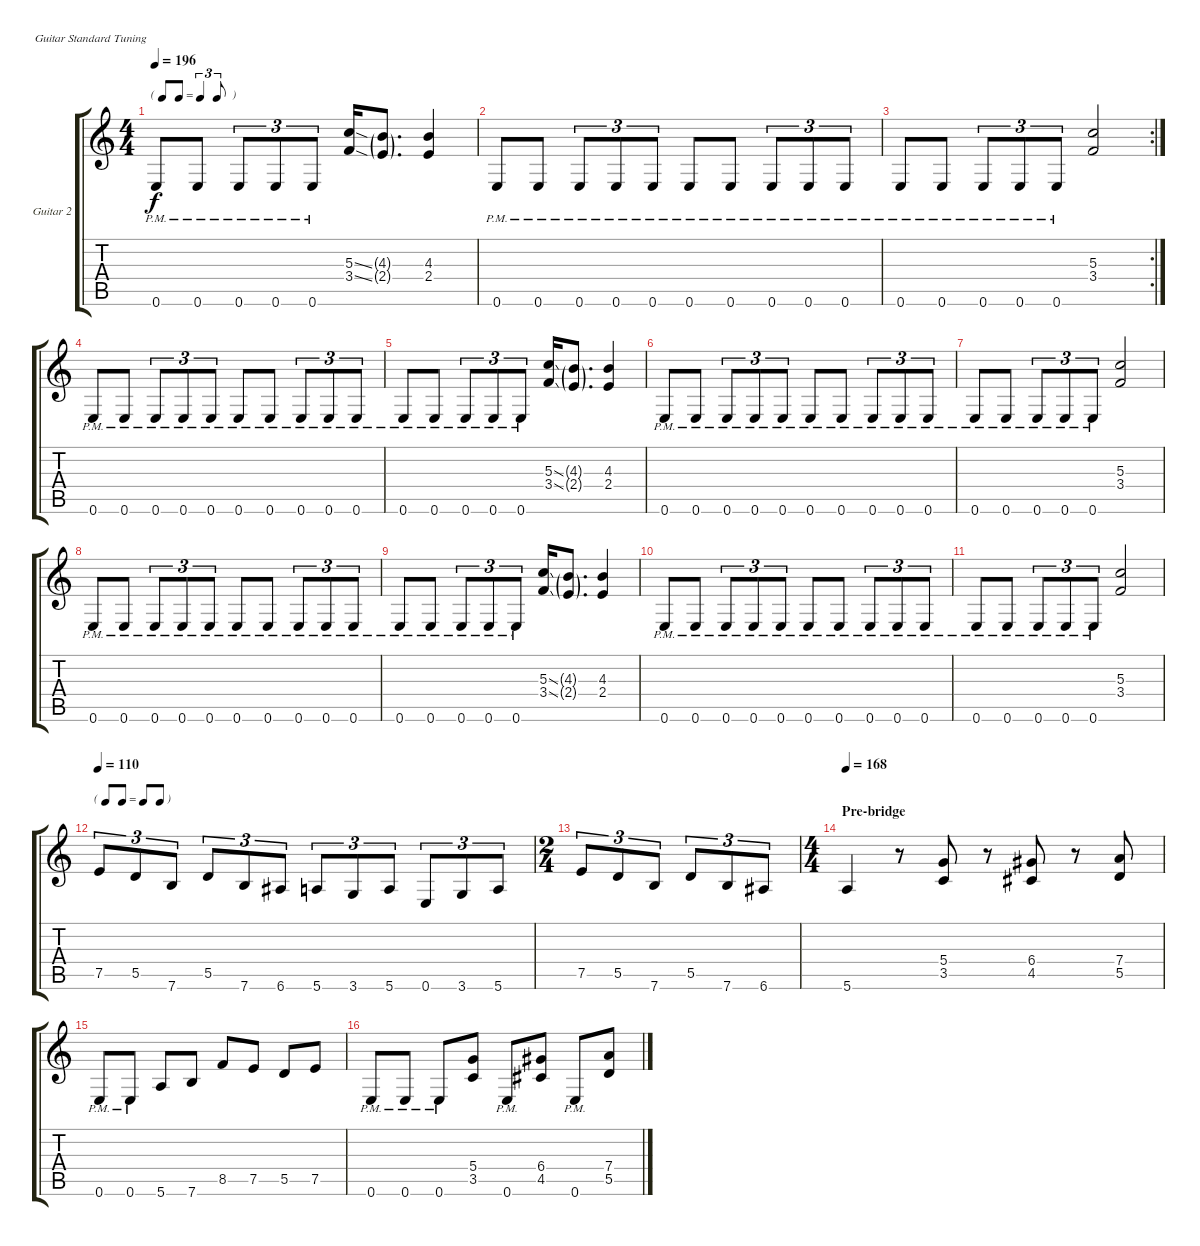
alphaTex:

\bracketExtendMode groupsimilarinstruments
\firstSystemTrackNameOrientation horizontal
\otherSystemsTrackNameOrientation horizontal
\track ("Guitar 2" "Guitar 2") {instrument distortionguitar}
\staff {score tabs}
\tuning (E4 B3 G3 D3 A2 E2)
\ts (4 4)
\tf triplet8th
\tempo 196
\clef g2
\scale
0.313131
\ks c
0.6{pm}.8{dy f} 0.6{pm}.8 0.6{pm}.8{tu (3 2)} 0.6{pm}.8{tu (3 2)} 0.6{pm}.8{tu (3 2)} (5.3{ss} 3.4{ss}).16 (4.3{g} 2.4{g}).8{d} (4.3 2.4).4 |
\scale
0.313131 0.6{pm}.8 0.6{pm}.8 0.6{pm}.8{tu (3 2)} 0.6{pm}.8{tu (3 2)} 0.6{pm}.8{tu (3 2)} 0.6{pm}.8 0.6{pm}.8 0.6{pm}.8{tu (3 2)} 0.6{pm}.8{tu (3 2)} 0.6{pm}.8{tu (3 2)} |
\rc 2
\scale
0.354167 0.6{pm}.8 0.6{pm}.8 0.6{pm}.8{tu (3 2)} 0.6{pm}.8{tu (3 2)} 0.6{pm}.8{tu (3 2)} (5.3 3.4).2 |
\scale
0.322917 0.6{pm}.8 0.6{pm}.8 0.6{pm}.8{tu (3 2)} 0.6{pm}.8{tu (3 2)} 0.6{pm}.8{tu (3 2)} 0.6{pm}.8 0.6{pm}.8 0.6{pm}.8{tu (3 2)} 0.6{pm}.8{tu (3 2)} 0.6{pm}.8{tu (3 2)} |
\scale
0.322917 0.6{pm}.8 0.6{pm}.8 0.6{pm}.8{tu (3 2)} 0.6{pm}.8{tu (3 2)} 0.6{pm}.8{tu (3 2)} (5.3{ss} 3.4{ss}).16 (4.3{g} 2.4{g}).8{d} (4.3 2.4).4 |
\scale
0.333333 0.6{pm}.8 0.6{pm}.8 0.6{pm}.8{tu (3 2)} 0.6{pm}.8{tu (3 2)} 0.6{pm}.8{tu (3 2)} 0.6{pm}.8 0.6{pm}.8 0.6{pm}.8{tu (3 2)} 0.6{pm}.8{tu (3 2)} 0.6{pm}.8{tu (3 2)} |
\scale
0.333333 0.6{pm}.8 0.6{pm}.8 0.6{pm}.8{tu (3 2)} 0.6{pm}.8{tu (3 2)} 0.6{pm}.8{tu (3 2)} (5.3 3.4).2 |
\scale
0.333333 0.6{pm}.8 0.6{pm}.8 0.6{pm}.8{tu (3 2)} 0.6{pm}.8{tu (3 2)} 0.6{pm}.8{tu (3 2)} 0.6{pm}.8 0.6{pm}.8 0.6{pm}.8{tu (3 2)} 0.6{pm}.8{tu (3 2)} 0.6{pm}.8{tu (3 2)} |
\scale
0.333333 0.6{pm}.8 0.6{pm}.8 0.6{pm}.8{tu (3 2)} 0.6{pm}.8{tu (3 2)} 0.6{pm}.8{tu (3 2)} (5.3{ss} 3.4{ss}).16 (4.3{g} 2.4{g}).8{d} (4.3 2.4).4 |
\scale
0.333333 0.6{pm}.8 0.6{pm}.8 0.6{pm}.8{tu (3 2)} 0.6{pm}.8{tu (3 2)} 0.6{pm}.8{tu (3 2)} 0.6{pm}.8 0.6{pm}.8 0.6{pm}.8{tu (3 2)} 0.6{pm}.8{tu (3 2)} 0.6{pm}.8{tu (3 2)} |
\scale
0.333333 0.6{pm}.8 0.6{pm}.8 0.6{pm}.8{tu (3 2)} 0.6{pm}.8{tu (3 2)} 0.6{pm}.8{tu (3 2)} (5.3 3.4).2 |
\tf none
\tempo 110
\scale
0.209459 7.5.8{tu (3 2)} 5.5.8{tu (3 2)} 7.6.8{tu (3 2)} 5.5.8{tu (3 2)} 7.6.8{tu (3 2)} 6.6.8{tu (3 2)} 5.6.8{tu (3 2)} 3.6.8{tu (3 2)} 5.6.8{tu (3 2)} 0.6.8{tu (3 2)} 3.6.8{tu (3 2)} 5.6.8{tu (3 2)} |
\ts (2 4)
\scale
0.39527 7.5.8{tu (3 2)} 5.5.8{tu (3 2)} 7.6.8{tu (3 2)} 5.5.8{tu (3 2)} 7.6.8{tu (3 2)} 6.6.8{tu (3 2)} |
\ts (4 4)
\section ("" "Pre-bridge")
\tempo 168
\scale
0.39527 5.6.4 r.8 (5.4 3.5).8 r.8 (6.4 4.5).8 r.8 (7.4 5.5).8 |
\scale
0.333333 0.6{pm}.8 0.6{pm}.8 5.6.8 7.6.8 8.5.8 7.5.8 5.5.8 7.5.8 |
\scale
0.333333 0.6{pm}.8 0.6{pm}.8 0.6{pm}.8 (5.4 3.5).8 0.6{pm}.8 (6.4 4.5).8 0.6{pm}.8 (7.4 5.5).8
